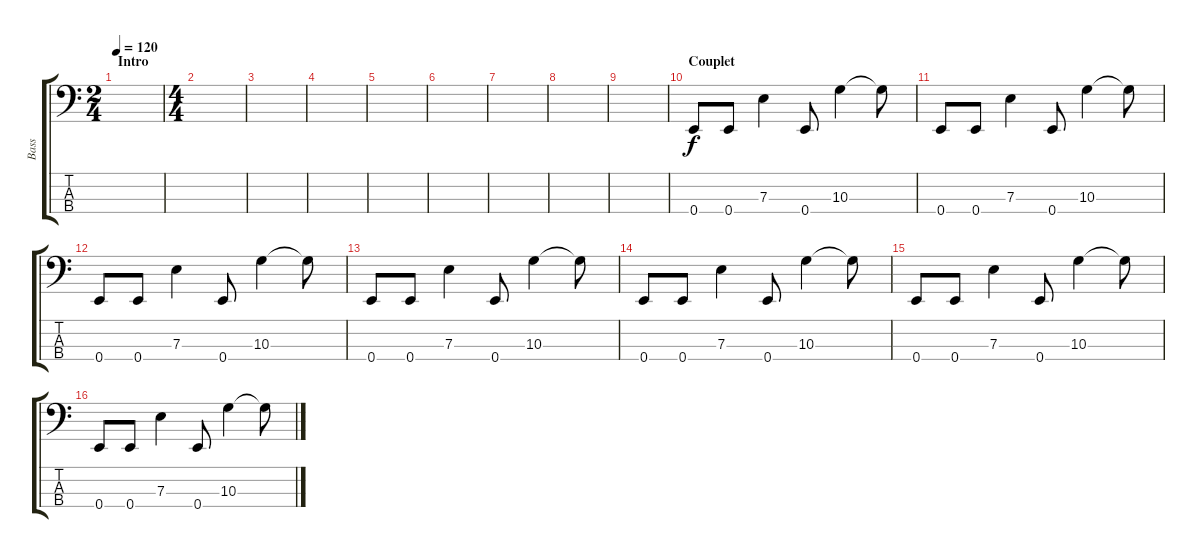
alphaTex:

\track ("Bass" "Bass") {instrument electricbassfinger}
\staff {score tabs}
\tuning (G2 D2 A1 E1) {hide}
\ts (2 4)
\section ("" "Intro")
\tempo 120
\clef f4
\ks c
|
\ts (4 4)
|
|
|
|
|
|
|
|
\section ("" "Couplet")
0.4.8 0.4.8 7.3.4 0.4.8 10.3.4 10.3{t}.8 |
0.4.8 0.4.8 7.3.4 0.4.8 10.3.4 10.3{t}.8 |
0.4.8 0.4.8 7.3.4 0.4.8 10.3.4 10.3{t}.8 |
0.4.8 0.4.8 7.3.4 0.4.8 10.3.4 10.3{t}.8 |
0.4.8 0.4.8 7.3.4 0.4.8 10.3.4 10.3{t}.8 |
0.4.8 0.4.8 7.3.4 0.4.8 10.3.4 10.3{t}.8 |
0.4.8 0.4.8 7.3.4 0.4.8 10.3.4 10.3{t}.8
